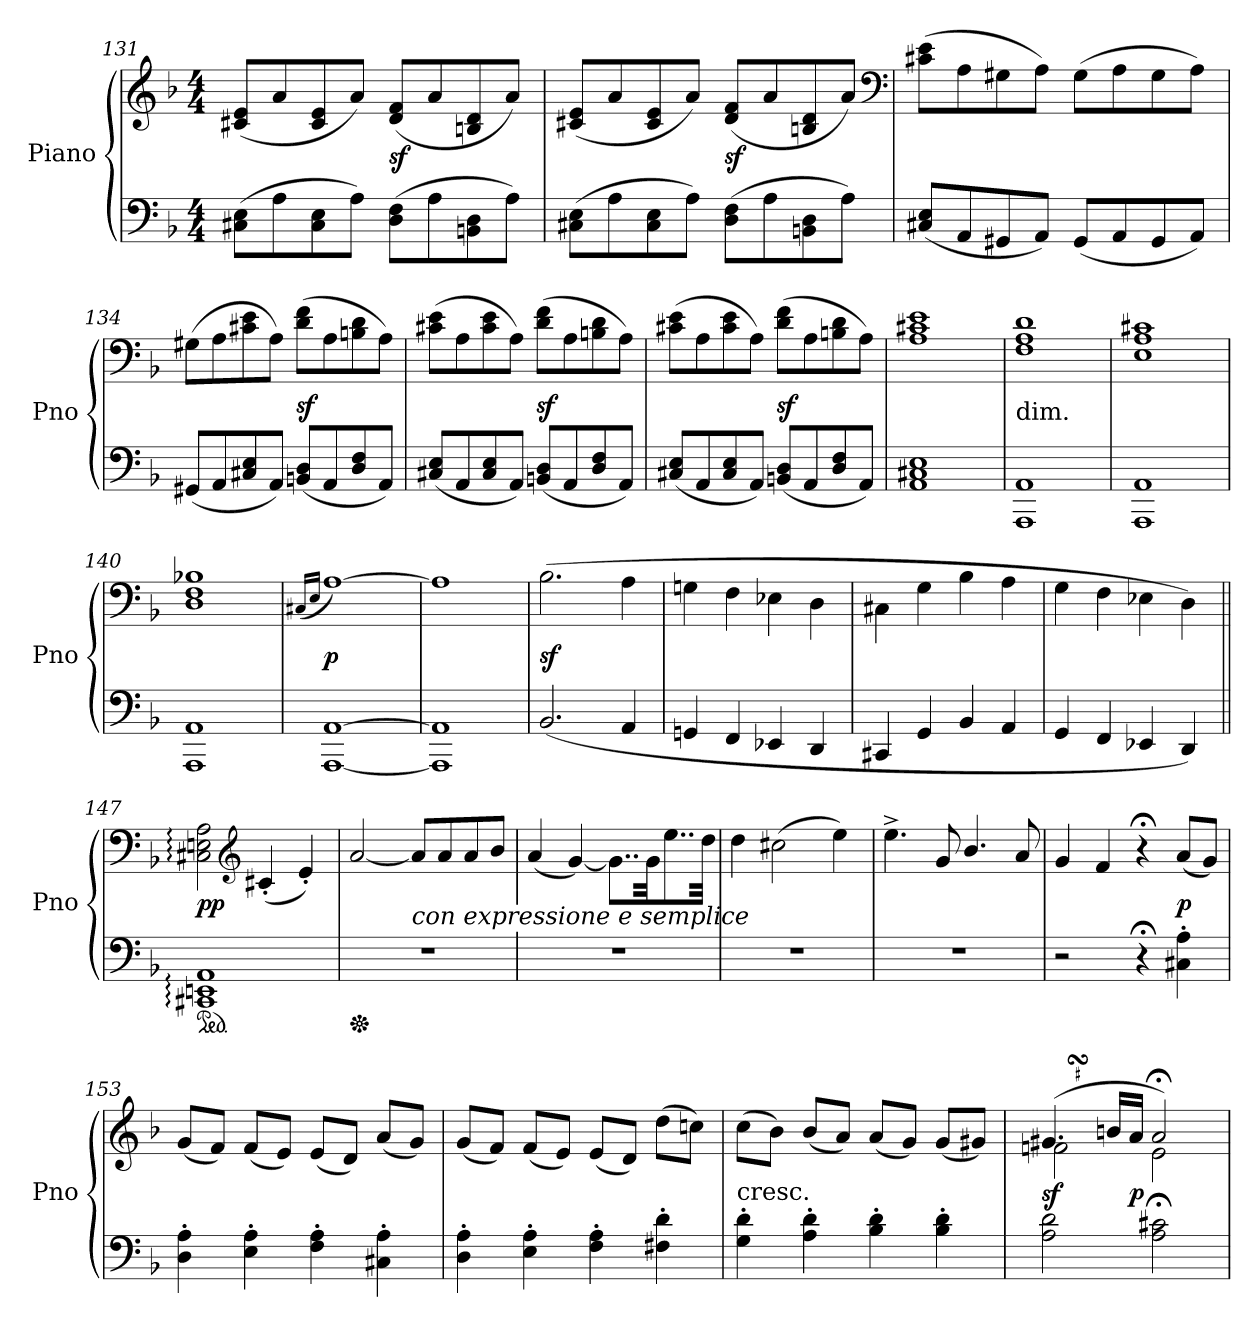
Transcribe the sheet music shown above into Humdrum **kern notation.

**kern	**kern	**dynam
*part1	*part1	*part1
*staff2	*staff1	*staff1/2
*I"Piano	*	*
*I'Pno	*	*
*clefF4	*clefG2	*
*k[b-]	*k[b-]	*
*d:	*d:	*
*M4/4	*M4/4	*
=131	=131	=131
(8C#X 8EL	(8c#X 8eL	.
8A	8a	.
8C# 8E	8c# 8e	.
8AJ)	8aJ)	.
(8D 8FL	(8d 8fL	sf
8A	8a	.
8BBn 8D	8Bn 8d	.
8AJ)	8aJ)	.
=132	=132	=132
(8C#X 8EL	(8c#X 8eL	.
8A	8a	.
8C# 8E	8c# 8e	.
8AJ)	8aJ)	.
(8D 8FL	(8d 8fL	sf
8A	8a	.
8BBn 8D	8Bn 8d	.
8AJ)	8aJ)	.
*	*clefF4	*
=133	=133	=133
(8C#X 8EL	(8c#X 8eL	.
8AA	8A	.
8GG#X	8G#X	.
8AAJ)	8AJ)	.
(8GG#L	(8G#L	.
8AA	8A	.
8GG#	8G#	.
8AAJ)	8AJ)	.
=134	=134	=134
(8GG#XL	(8G#XL	.
8AA	8A	.
8C#X 8E	8c#X 8e	.
8AAJ)	8AJ)	.
(8BBn 8DL	(8d 8fL	sf
8AA	8A	.
8D 8F	8Bn 8d	.
8AAJ)	8AJ)	.
=135	=135	=135
(8C#X 8EL	(8c#X 8eL	.
8AA	8A	.
8C# 8E	8c# 8e	.
8AAJ)	8AJ)	.
(8BBn 8DL	(8d 8fL	sf
8AA	8A	.
8D 8F	8Bn 8d	.
8AAJ)	8AJ)	.
=136	=136	=136
(8C#X 8EL	(8c#X 8eL	.
8AA	8A	.
8C# 8E	8c# 8e	.
8AAJ)	8AJ)	.
(8BBn 8DL	(8d 8fL	sf
8AA	8A	.
8D 8F	8Bn 8d	.
8AAJ)	8AJ)	.
=137	=137	=137
1AA 1C#X 1E	1A 1c#X 1e	.
=138	=138	=138
!	!LO:TX:c:t=dim.	!
1AAA 1AA	1F 1A 1d	.
=139	=139	=139
1AAA 1AA	1E 1A 1c#X	.
=140	=140	=140
1AAA 1AA	1D 1F 1B-X	.
=141	=141	=141
.	(16qC#X/LL	.
.	16qE/JJ	.
[1AAA [1AA	[1A)	p
=142	=142	=142
1AAA] 1AA]	1A]	.
=143	=143	=143
(2.BB-	(2.B-	sf
4AA	4A	.
=144	=144	=144
4GGn	4Gn	.
4FF	4F	.
4EE-X	4E-X	.
4DD	4D	.
=145	=145	=145
4CC#X	4C#X\	.
4GG	4G	.
4BB-	4B-	.
4AA	4A	.
=146	=146	=146
4GG	4G	.
4FF	4F	.
4EE-X	4E-X	.
4DD)	4D)	.
=147||	=147||	=147||
*ped	*	*
*	*MM40	*
1CC#X: 1EEn: 1AA:	2C#X: 2En: 2A:	pp
*	*clefG2	*
.	(4c#X'	.
.	4e')	.
=148	=148	=148
*Xped	*	*
1r	[2a	.
!	!LO:TX:c:i:t=con expressione e semplice	!
.	8aL]	.
.	8a	.
.	8a	.
.	8b-J	.
=149	=149	=149
1r	(4a	.
.	[4g)	.
.	8..gL]	.
.	32gKK	.
.	8..ee	.
.	32ddJkk	.
=150	=150	=150
1r	4dd	.
.	(2cc#X	.
.	4ee)	.
=151	=151	=151
1r	4.ee^	.
.	8g	.
.	4.b-/	.
.	8a	.
=152	=152	=152
2r	4g	.
.	4f	.
4r;<	4r;<	.
*	*MM168	*
4C#X' 4A'	(8aL	p
.	8gJ)	.
=153	=153	=153
*	*MM168	*
4D' 4A'	(8gL	.
.	8fJ)	.
4E' 4A'	(8fL	.
.	8eJ)	.
4F' 4A'	(8eL	.
.	8dJ)	.
4C#X' 4A'	(8aL	.
.	8gJ)	.
=154	=154	=154
4D' 4A'	(8gL	.
.	8fJ)	.
4E' 4A'	(8fL	.
.	8eJ)	.
4F' 4A'	(8eL	.
.	8dJ)	.
4F#X' 4d'	(8ddL	.
.	8ccnJ)	.
=155	=155	=155
!	!LO:TX:c:t=cresc.	!
4G' 4d'	(8ccL	.
.	8b-J)	.
4A' 4d'	(8b-L	.
.	8aJ)	.
4B-' 4d'	(8aL	.
.	8gJ)	.
4B-' 4d'	(8gL	.
.	8g#XJ)	.
=156	=156	=156
*	*MM60	*
!	!LO:TURN:lacc=#	!
*	*^	*
2A 2d	(4.g#XSsS	2fn	sf
.	16bnLL	.	.
.	16aJJ	.	p
2A;< 2c#X;<	2a;<)	2e	.
*	*v	*v	*
=	=	=
*-	*-	*-
